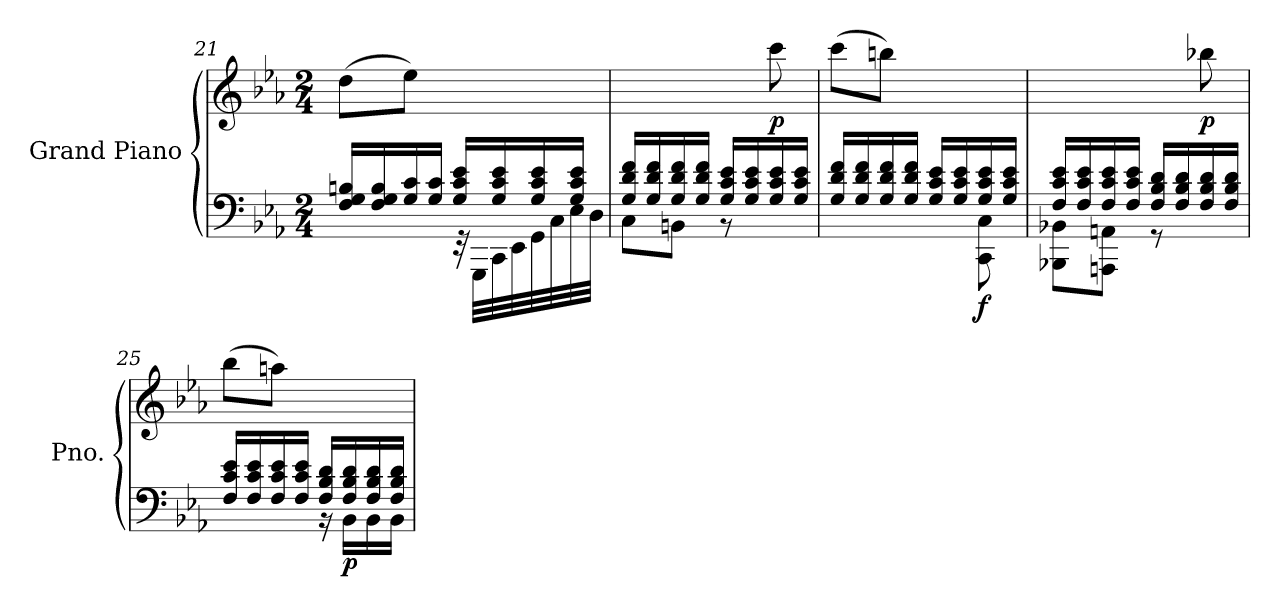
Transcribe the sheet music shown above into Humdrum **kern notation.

**kern	**kern	**dynam
*part1	*part1	*part1
*staff2	*staff1	*staff1/2
*I"Grand Piano	*	*
*I'Pno.	*	*
!!LO:LB:g=z
*clefF4	*clefG2	*
*k[b-e-a-]	*k[b-e-a-]	*
*M2/4	*M2/4	*
=21	=21	=21
*^	*	*
16F/ 16G/ 16Bn/LL	4rGGyy	(>8dd\L	.
16F/ 16G/ 16B/	.	.	.
16G/ 16c/	.	8ee-\J)	.
16G/ 16c/JJ	.	.	.
16G/ 16c/ 16e-/LL	32rEE	4ryy	.
.	32GGG\LLL	.	.
16G/ 16c/ 16e-/	32CC\	.	.
.	32EE-\	.	.
16G/ 16c/ 16e-/	32GG\	.	.
.	32C\	.	.
16G/ 16c/ 16e-/JJ	32E-\	.	.
.	32D\JJJ	.	.
=22	=22	=22	=22
16G/ 16d/ 16f/LL	8C\L	4.ryy	.
16G/ 16d/ 16f/	.	.	.
16G/ 16d/ 16f/	8BBn\J	.	.
16G/ 16d/ 16f/JJ	.	.	.
16G/ 16c/ 16e-/LL	8rBB	.	.
16G/ 16c/ 16e-/	.	.	.
!	!	!	!LO:DY:b
16G/ 16c/ 16e-/	8rBByy	8ccc\	p
16G/ 16c/ 16e-/JJ	.	.	.
=23	=23	=23	=23
16G/ 16d/ 16f/LL	4rGGyy	(>8ccc\L	.
16G/ 16d/ 16f/	.	.	.
16G/ 16d/ 16f/	.	8bbn\J)	.
16G/ 16d/ 16f/JJ	.	.	.
16G/ 16c/ 16e-/LL	8ryy	4ryy	.
16G/ 16c/ 16e-/	.	.	.
!	!	!	!LO:DY:b=2
16G/ 16c/ 16e-/	8CC\ 8C\	.	f
16G/ 16c/ 16e-/JJ	.	.	.
=24	=24	=24	=24
16F/ 16c/ 16e-/LL	8BBB-X\ 8BB-X\L	4.ryy	.
16F/ 16c/ 16e-/	.	.	.
16F/ 16c/ 16e-/	8AAAn\ 8AAn\J	.	.
16F/ 16c/ 16e-/JJ	.	.	.
16F/ 16B-/ 16d/LL	8rGG	.	.
16F/ 16B-/ 16d/	.	.	.
!	!	!	!LO:DY:b
16F/ 16B-/ 16d/	8ryy	8bb-X\	p
16F/ 16B-/ 16d/JJ	.	.	.
!!LO:LB:g=z
=25	=25	=25	=25
16F/ 16c/ 16e-/LL	4ryy	(8bb-\L	.
16F/ 16c/ 16e-/	.	.	.
16F/ 16c/ 16e-/	.	8aan\J)	.
16F/ 16c/ 16e-/JJ	.	.	.
16F/ 16B-/ 16d/LL	16rBB	4ryy	.
!	!	!	!LO:DY:b=2
16F/ 16B-/ 16d/	16BB-\LL	.	p
16F/ 16B-/ 16d/	16BB-\	.	.
16F/ 16B-/ 16d/JJ	16BB-\JJ	.	.
*v	*v	*	*
=	=	=
*-	*-	*-
